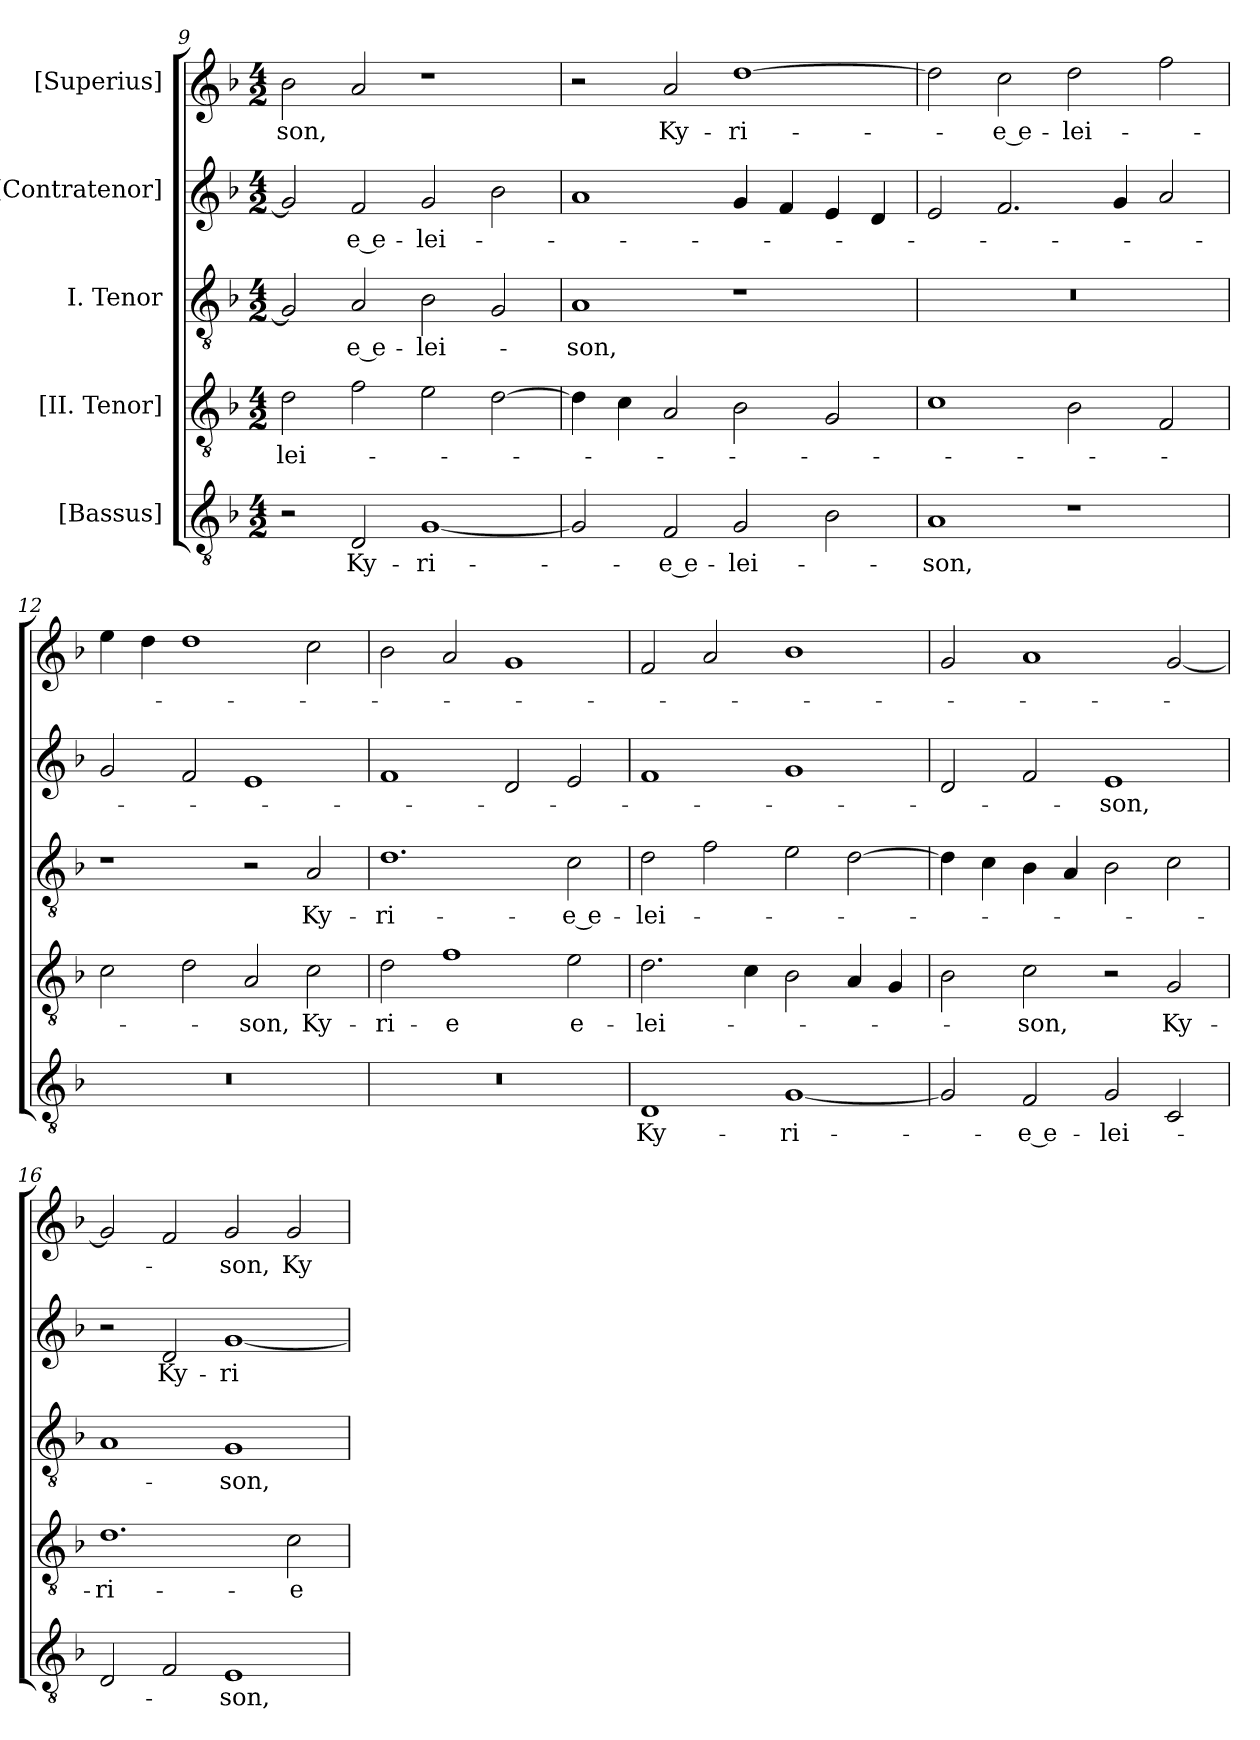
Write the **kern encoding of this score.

**kern	**text	**kern	**text	**kern	**text	**kern	**text	**kern	**text
*part5	*part5	*part4	*part4	*part3	*part3	*part2	*part2	*part1	*part1
*staff5	*staff5	*staff4	*staff4	*staff3	*staff3	*staff2	*staff2	*staff1	*staff1
*I"[Bassus]	*	*I"[II. Tenor]	*	*I"I. Tenor	*	*I"[Contratenor]	*	*I"[Superius]	*
*clefGv2	*	*clefGv2	*	*clefGv2	*	*clefG2	*	*clefG2	*
*k[b-]	*	*k[b-]	*	*k[b-]	*	*k[b-]	*	*k[b-]	*
*M4/2	*	*M4/2	*	*M4/2	*	*M4/2	*	*M4/2	*
=9	=9	=9	=9	=9	=9	=9	=9	=9	=9
2r	.	2d\	-lei-	2G/]	.	2g/]	.	2b-\	-son,
2D/	Ky-	2f\	.	2A/	-e e-	2f/	-e e-	2a/	.
[1G/	-ri-	2e\	.	2B-\	-lei-	2g/	-lei-	1r	.
.	.	[2d\	.	2G/	.	2b-\	.	.	.
=10	=10	=10	=10	=10	=10	=10	=10	=10	=10
2G/]	.	4d\]	.	1A/	-son,	1a/	.	2r	.
.	.	4c\	.	.	.	.	.	.	.
2F/	-e e-	2A/	.	.	.	.	.	2a/	Ky-
2G/	-lei-	2B-\	.	1r	.	4g/	.	[1dd\	-ri-
.	.	.	.	.	.	4f/	.	.	.
2B-\	.	2G/	.	.	.	4e/	.	.	.
.	.	.	.	.	.	4d/	.	.	.
=11	=11	=11	=11	=11	=11	=11	=11	=11	=11
1A/	-son,	1c\	.	0r	.	2e/	.	2dd\]	.
.	.	.	.	.	.	2.f/	.	2cc\	-e e-
1r	.	2B-\	.	.	.	.	.	2dd\	-lei-
.	.	.	.	.	.	4g/	.	.	.
.	.	2F/	.	.	.	2a/	.	2ff\	.
=12	=12	=12	=12	=12	=12	=12	=12	=12	=12
0r	.	2c\	.	1r	.	2g/	.	4ee\	.
.	.	.	.	.	.	.	.	4dd\	.
.	.	2d\	.	.	.	2f/	.	1dd\	.
.	.	2A/	-son,	2r	.	1e/	.	.	.
.	.	2c\	Ky-	2A/	Ky-	.	.	2cc\	.
=13	=13	=13	=13	=13	=13	=13	=13	=13	=13
0r	.	2d\	-ri-	1.d\	-ri-	1f/	.	2b-\	.
.	.	1f\	-e	.	.	.	.	2a/	.
.	.	.	.	.	.	2d/	.	1g/	.
.	.	2e\	e-	2c\	-e e-	2e/	.	.	.
=14	=14	=14	=14	=14	=14	=14	=14	=14	=14
1D/	Ky-	2.d\	-lei-	2d\	-lei-	1f/	.	2f/	.
.	.	.	.	2f\	.	.	.	2a/	.
.	.	4c\	.	.	.	.	.	.	.
[1G/	-ri-	2B-\	.	2e\	.	1g/	.	1b-\	.
.	.	4A/	.	[2d\	.	.	.	.	.
.	.	4G/	.	.	.	.	.	.	.
=15	=15	=15	=15	=15	=15	=15	=15	=15	=15
2G/]	.	2B-\	.	4d\]	.	2d/	.	2g/	.
.	.	.	.	4c\	.	.	.	.	.
2F/	-e e-	2c\	-son,	4B-\	.	2f/	.	1a/	.
.	.	.	.	4A/	.	.	.	.	.
2G/	-lei-	2r	.	2B-\	.	1e/	-son,	.	.
2C/	.	2G/	Ky-	2c\	.	.	.	[2g/	.
=16	=16	=16	=16	=16	=16	=16	=16	=16	=16
2D/	.	1.d\	-ri-	1A/	.	2r	.	2g/]	.
2F/	.	.	.	.	.	2d/	Ky-	2f/	.
1E/	-son,	.	.	1G/	-son,	[1g/	-ri-	2g/	-son,
.	.	2c\	-e	.	.	.	.	2g/	Ky-
=	=	=	=	=	=	=	=	=	=
*-	*-	*-	*-	*-	*-	*-	*-	*-	*-
